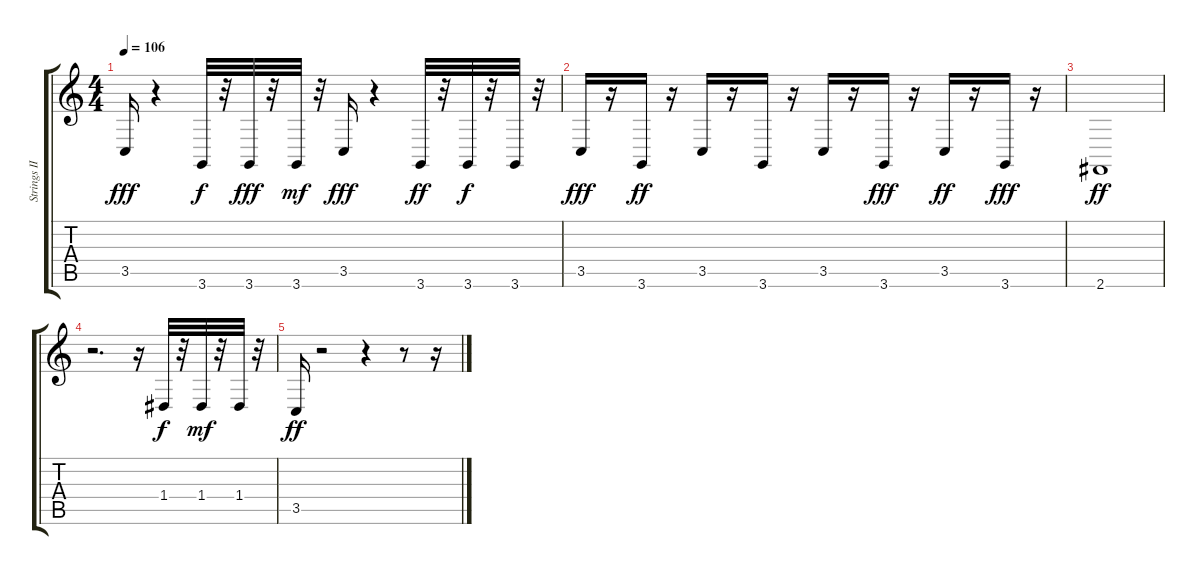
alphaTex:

\track ("Strings III" "Strings II") {instrument stringensemble1}
\staff {score tabs}
\tuning (E4 B3 G3 D3 A2 E2) {hide}
\ts (4 4)
\tempo 106
\clef g2
\ks c
3.5.16{dy fff} r.4 3.6.32{dy f} r.32 3.6.32{dy fff} r.32 3.6.32{dy mf} r.32 3.5.16{dy fff} r.4 3.6.32{dy ff} r.32 3.6.32{dy f} r.32 3.6.32 r.32 |
3.5.16{dy fff} r.16 3.6.16{dy ff} r.16 3.5.16 r.16 3.6.16 r.16 3.5.16 r.16 3.6.16{dy fff} r.16 3.5.16{dy ff} r.16 3.6.16{dy fff} r.16 |
2.6.1{dy ff} |
r.2{d} r.16 1.4.32{dy f} r.32 1.4.32{dy mf} r.32 1.4.32 r.32 |
3.5.16{dy ff} r.2 r.4 r.8 r.16
